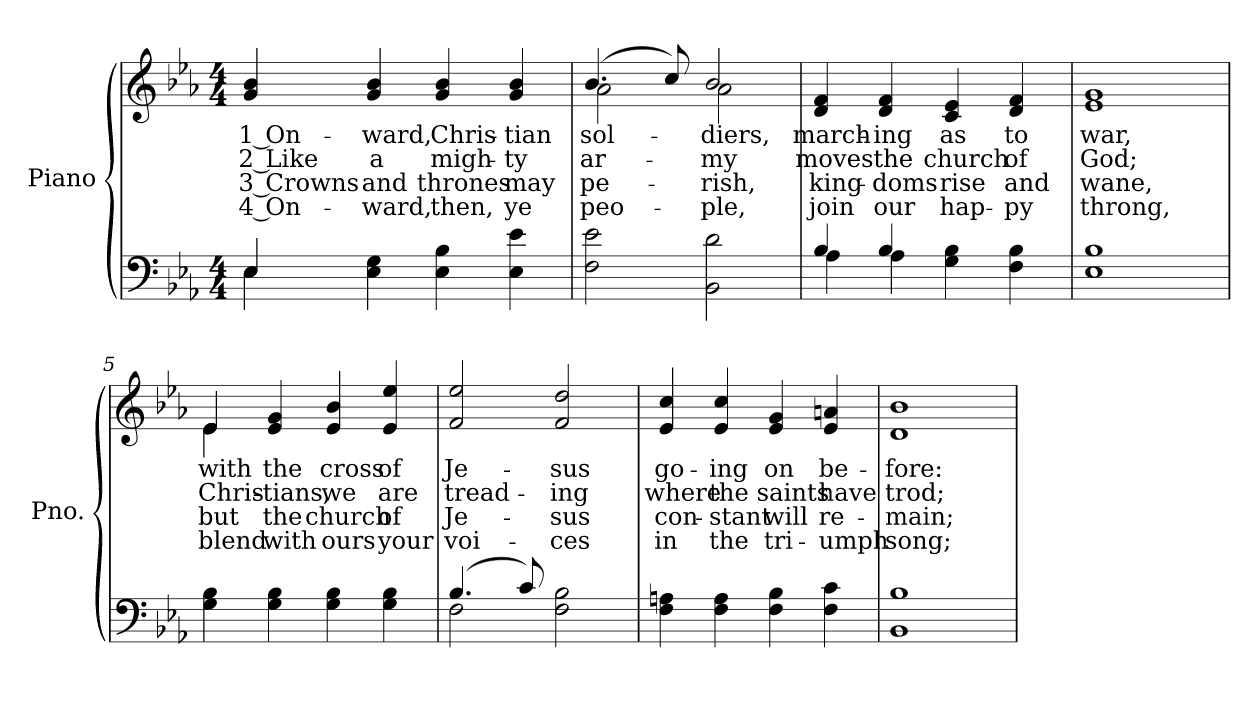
**kern	**kern	**text	**text	**text	**text
*part2	*part1	*part1	*part1	*part1	*part1
*staff2	*staff1	*staff1	*staff1	*staff1	*staff1
*I"Piano	*I"Piano	*	*	*	*
*I'Pno.	*I'Pno.	*	*	*	*
!!LO:PB:g=z
*clefF4	*clefG2	*	*	*	*
*k[b-e-a-]	*k[b-e-a-]	*	*	*	*
*E-:	*E-:	*	*	*	*
*M4/4	*M4/4	*	*	*	*
=1	=1	=1	=1	=1	=1
*^	*	*	*	*	*
!	!	!	!LO:LY:b:color=#000000	!LO:LY:b:color=#000000	!LO:LY:b:color=#000000	!LO:LY:b:color=#000000
4E-i/	4E-i\	4gi/ 4b-i	1 On-	2 Like	-3 Crowns	4 On-
!	!	!	!LO:LY:b:color=#000000	!LO:LY:b:color=#000000	!LO:LY:b:color=#000000	!LO:LY:b:color=#000000
4E-i\ 4Gi	2.ryy	4gi/ 4b-i	-ward,	a	and	ward,
!	!	!	!LO:LY:b:color=#000000	!LO:LY:b:color=#000000	!LO:LY:b:color=#000000	!LO:LY:b:color=#000000
4E-i\ 4B-i	.	4gi/ 4b-i	Chris-	migh-	thrones	then,
!	!	!	!LO:LY:b:color=#000000	!LO:LY:b:color=#000000	!LO:LY:b:color=#000000	!LO:LY:b:color=#000000
4E-i\ 4e-i	.	4gi/ 4b-i	-tian	-ty	may	ye
*v	*v	*	*	*	*	*
=2	=2	=2	=2	=2	=2
!	!	!LO:LY:b:color=#000000	!LO:LY:b:color=#000000	!LO:LY:b:color=#000000	!LO:LY:b:color=#000000
*	*^	*	*	*	*
2Fi\ 2e-i	(4.b-i/	2a-i\	sol-	ar-	pe-	-peo-
.	8cci/)	.	.	.	.	.
!	!	!	!LO:LY:b:color=#000000	!LO:LY:b:color=#000000	!LO:LY:b:color=#000000	!LO:LY:b:color=#000000
2BB-i\ 2di	2b-i/	2a-i\	-diers,	-my	-rish,	ple,
*	*v	*v	*	*	*	*
=3	=3	=3	=3	=3	=3
*^	*	*	*	*	*
*	*	*^	*	*	*	*
!	!	!	!	!LO:LY:b:color=#000000	!LO:LY:b:color=#000000	!LO:LY:b:color=#000000	!LO:LY:b:color=#000000
*	*	*v	*v	*	*	*	*
4B-i/	4A-i\	4di/ 4fi	march-	moves	king-	-join
!	!	!	!LO:LY:b:color=#000000	!LO:LY:b:color=#000000	!LO:LY:b:color=#000000	!LO:LY:b:color=#000000
4B-i/	4A-i\	4di/ 4fi	-ing	the	doms	our
!	!	!	!LO:LY:b:color=#000000	!LO:LY:b:color=#000000	!LO:LY:b:color=#000000	!LO:LY:b:color=#000000
4Gi\ 4B-i	2ryy	4ci/ 4e-i	as	church	rise	hap-
!	!	!	!LO:LY:b:color=#000000	!LO:LY:b:color=#000000	!LO:LY:b:color=#000000	!LO:LY:b:color=#000000
4Fi\ 4B-i	.	4di/ 4fi	to	of	-and	py
*v	*v	*	*	*	*	*
=4	=4	=4	=4	=4	=4
!	!	!LO:LY:b:color=#000000	!LO:LY:b:color=#000000	!LO:LY:b:color=#000000	!LO:LY:b:color=#000000
1E-i 1B-i	1e-i 1gi	war,	God;	wane,	throng,
!!LO:LB:g=z
=5	=5	=5	=5	=5	=5
!	!	!LO:LY:b:color=#000000	!LO:LY:b:color=#000000	!LO:LY:b:color=#000000	!LO:LY:b:color=#000000
*	*^	*	*	*	*
4Gi\ 4B-i	4e-i/	4e-i\	with	Chris-	but	blend
!	!	!	!LO:LY:b:color=#000000	!LO:LY:b:color=#000000	!LO:LY:b:color=#000000	!LO:LY:b:color=#000000
4Gi\ 4B-i	4e-i/ 4gi	2.ryy	the	-tians,	the	with
!	!	!	!LO:LY:b:color=#000000	!LO:LY:b:color=#000000	!LO:LY:b:color=#000000	!LO:LY:b:color=#000000
4Gi\ 4B-i	4e-i/ 4b-i	.	cross	we	church	ours
!	!	!	!LO:LY:b:color=#000000	!LO:LY:b:color=#000000	!LO:LY:b:color=#000000	!LO:LY:b:color=#000000
4Gi\ 4B-i	4e-i/ 4ee-i	.	of	are	of	your
*	*v	*v	*	*	*	*
=6	=6	=6	=6	=6	=6
*^	*	*	*	*	*
!	!	!	!LO:LY:b:color=#000000	!LO:LY:b:color=#000000	!LO:LY:b:color=#000000	!LO:LY:b:color=#000000
(4.B-i/	2Fi\	2fi/ 2ee-i	Je-	tread-	Je-	-voi-
8ci/)	.	.	.	.	.	.
!	!	!	!LO:LY:b:color=#000000	!LO:LY:b:color=#000000	!LO:LY:b:color=#000000	!LO:LY:b:color=#000000
2Fi\ 2B-i	2ryy	2fi/ 2ddi	-sus	-ing	-sus	ces
*v	*v	*	*	*	*	*
=7	=7	=7	=7	=7	=7
*^	*	*	*	*	*
!	!	!	!LO:LY:b:color=#000000	!LO:LY:b:color=#000000	!LO:LY:b:color=#000000	!LO:LY:b:color=#000000
*v	*v	*	*	*	*	*
4Fi\ 4Ani	4e-i/ 4cci	go-	where	con-	-in
!	!	!LO:LY:b:color=#000000	!LO:LY:b:color=#000000	!LO:LY:b:color=#000000	!LO:LY:b:color=#000000
4Fi\ 4Ai	4e-i/ 4cci	-ing	the	stant	the
!	!	!LO:LY:b:color=#000000	!LO:LY:b:color=#000000	!LO:LY:b:color=#000000	!LO:LY:b:color=#000000
4Fi\ 4B-i	4e-i/ 4gi	on	saints	will	tri-
!	!	!LO:LY:b:color=#000000	!LO:LY:b:color=#000000	!LO:LY:b:color=#000000	!LO:LY:b:color=#000000
4Fi\ 4ci	4e-i/ 4ani	be-	have	-re-	-umph
=8	=8	=8	=8	=8	=8
!	!	!LO:LY:b:color=#000000	!LO:LY:b:color=#000000	!LO:LY:b:color=#000000	!LO:LY:b:color=#000000
1BB-i 1B-i	1di 1b-i	-fore:	trod;	main;	song;
=	=	=	=	=	=
*-	*-	*-	*-	*-	*-
